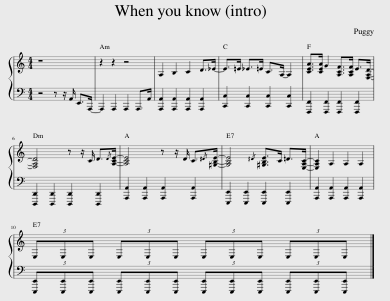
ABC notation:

X:1
%%score { 1 | 2 }
L:1/8
M:4/4
I:linebreak $
K:C
V:1 treble
V:2 bass
V:1
 z8 | z2 z2 z4 | A,2 B,2 C2 D>_E- | E>=E _E>=E C>A,- A,2 | [CEA]>[CEA] G2 [A,CF]>[A,CF] E>[F,A,D]- |$ %5
 [F,A,D]4 z z/ C/ D3/2{/E}[A,CE]/- | [A,CE]4 z z/ D/ C3/2{/^D}[^G,B,E]/- | [G,B,E]4{/^D} [^G,B,E]>C =D>[E,A,C]- | [E,A,C]2 A,2 A,2 A,2 |$ (3E,E,E, (3E,E,E, (3E,E,E, (3E,E,E, |] %10
V:2
 z4 z z/ A,,/ E,,>A,,,- | A,,,2 A,,,2 A,,,2 A,,,>A,, | [A,,,A,,]2 [A,,,A,,]2 [A,,,A,,]2 [A,,,A,,]2 | [C,,C,]2 [C,,C,]2 [C,,C,]2 [C,,C,]2 | [F,,,F,,]2 [F,,,F,,]2 [F,,,F,,]2 [F,,,F,,]2 |$ %5
 [D,,,D,,]2 [D,,,D,,]2 [D,,,D,,]2 [D,,,D,,]2 | [A,,,A,,]2 [A,,,A,,]2 [A,,,A,,]2 [A,,,A,,]2 | [E,,,E,,]2 [E,,,E,,]2 [E,,,E,,]2 [E,,,E,,]2 | [A,,,A,,]2 [A,,,A,,]2 [A,,,A,,]2 [A,,,A,,]2 |$ (3[E,,,E,,][E,,,E,,][E,,,E,,] (3[E,,,E,,][E,,,E,,][E,,,E,,] (3[E,,,E,,][E,,,E,,][E,,,E,,] (3[E,,,E,,][E,,,E,,][E,,,E,,] |] %10
